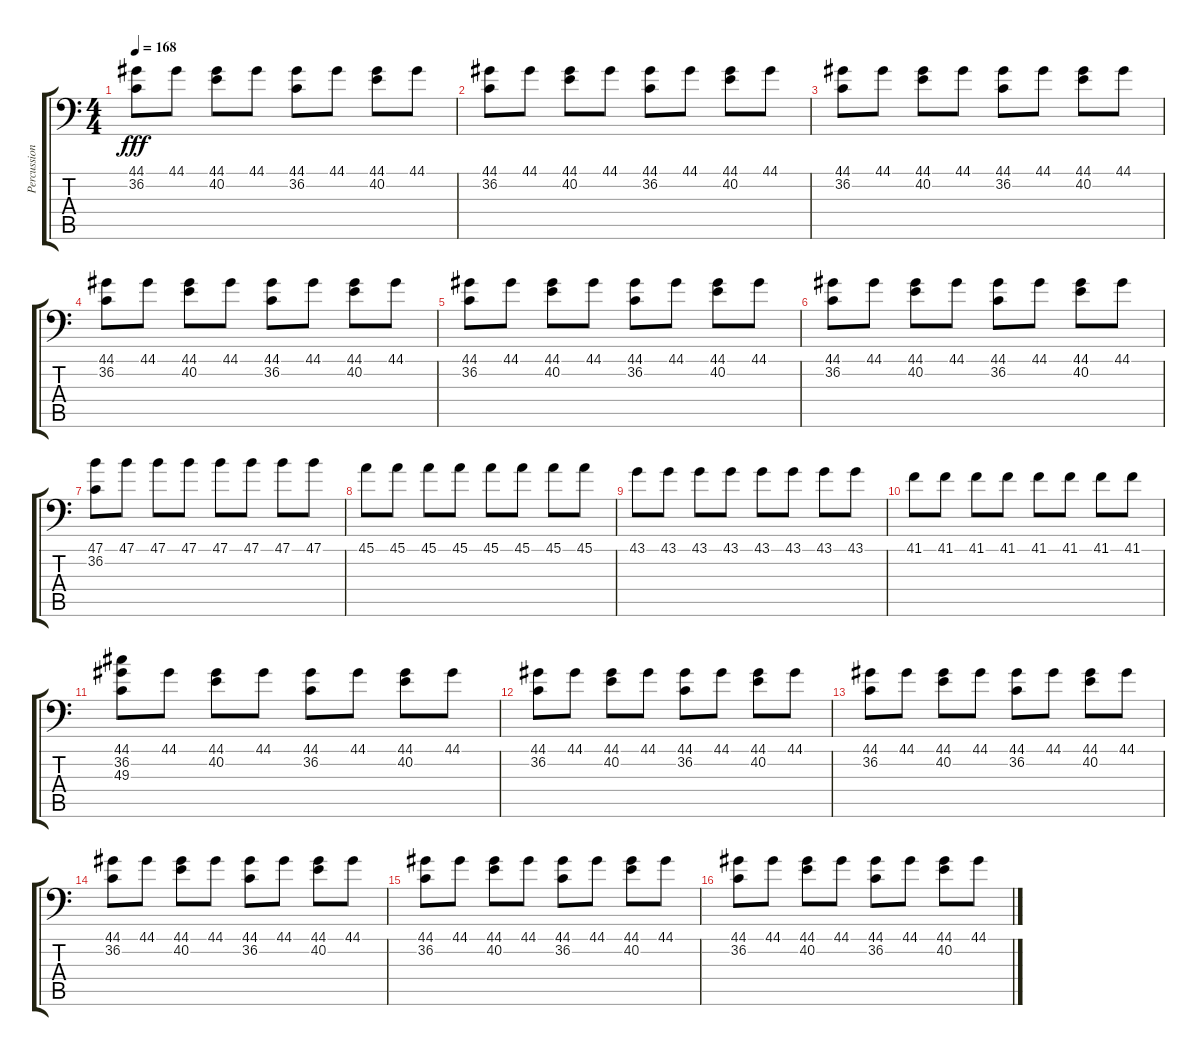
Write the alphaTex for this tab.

\track ("Percussion" "Percussion") {instrument acousticgrandpiano}
\staff {score tabs}
\tuning (C-1 C-1 C-1 C-1 C-1 C-1) {hide}
\ts (4 4)
\tempo 168
\clef f4
\ks c
(44.1 36.2).8{dy fff} 44.1.8 (44.1 40.2).8 44.1.8 (44.1 36.2).8 44.1.8 (44.1 40.2).8 44.1.8 |
(44.1 36.2).8 44.1.8 (44.1 40.2).8 44.1.8 (44.1 36.2).8 44.1.8 (44.1 40.2).8 44.1.8 |
(44.1 36.2).8 44.1.8 (44.1 40.2).8 44.1.8 (44.1 36.2).8 44.1.8 (44.1 40.2).8 44.1.8 |
(44.1 36.2).8 44.1.8 (44.1 40.2).8 44.1.8 (44.1 36.2).8 44.1.8 (44.1 40.2).8 44.1.8 |
(44.1 36.2).8 44.1.8 (44.1 40.2).8 44.1.8 (44.1 36.2).8 44.1.8 (44.1 40.2).8 44.1.8 |
(44.1 36.2).8 44.1.8 (44.1 40.2).8 44.1.8 (44.1 36.2).8 44.1.8 (44.1 40.2).8 44.1.8 |
(47.1 36.2).8 47.1.8 47.1.8 47.1.8 47.1.8 47.1.8 47.1.8 47.1.8 |
45.1.8 45.1.8 45.1.8 45.1.8 45.1.8 45.1.8 45.1.8 45.1.8 |
43.1.8 43.1.8 43.1.8 43.1.8 43.1.8 43.1.8 43.1.8 43.1.8 |
41.1.8 41.1.8 41.1.8 41.1.8 41.1.8 41.1.8 41.1.8 41.1.8 |
(44.1 36.2 49.3).8 44.1.8 (44.1 40.2).8 44.1.8 (44.1 36.2).8 44.1.8 (44.1 40.2).8 44.1.8 |
(44.1 36.2).8 44.1.8 (44.1 40.2).8 44.1.8 (44.1 36.2).8 44.1.8 (44.1 40.2).8 44.1.8 |
(44.1 36.2).8 44.1.8 (44.1 40.2).8 44.1.8 (44.1 36.2).8 44.1.8 (44.1 40.2).8 44.1.8 |
(44.1 36.2).8 44.1.8 (44.1 40.2).8 44.1.8 (44.1 36.2).8 44.1.8 (44.1 40.2).8 44.1.8 |
(44.1 36.2).8 44.1.8 (44.1 40.2).8 44.1.8 (44.1 36.2).8 44.1.8 (44.1 40.2).8 44.1.8 |
(44.1 36.2).8 44.1.8 (44.1 40.2).8 44.1.8 (44.1 36.2).8 44.1.8 (44.1 40.2).8 44.1.8
